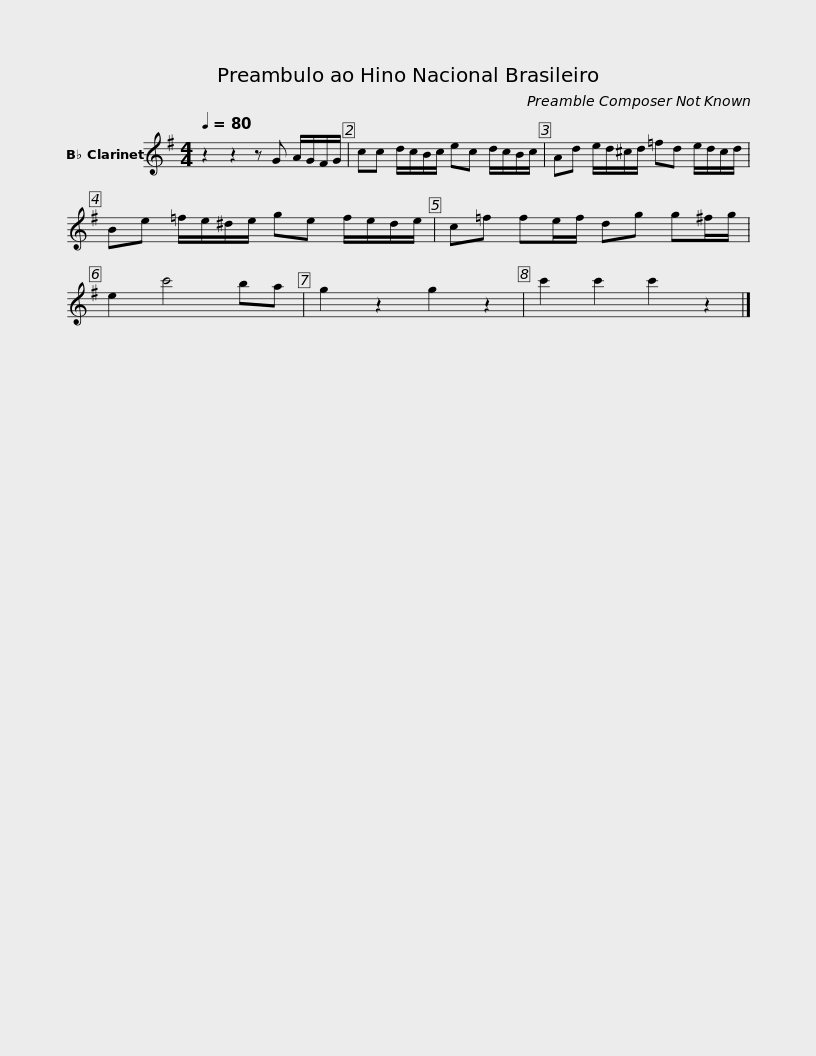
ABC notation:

X:1
L:1/8
Q:1/4=80
M:4/4
I:linebreak $
K:none
V:1 treble transpose=-2
V:1
[K:G] z2 z2 z G A/G/F/G/ | cc d/c/B/c/ ec d/c/B/c/ | Ad e/d/^c/d/ =fd e/d/c/d/ | Be =f/e/^d/e/ ge f/e/d/e/ |$ c=f fe/f/ dg g^f/g/ | %5
 e2 c'4 ba | g2 z2 g2 z2 | c'2 c'2 c'2 z2 |] %8
